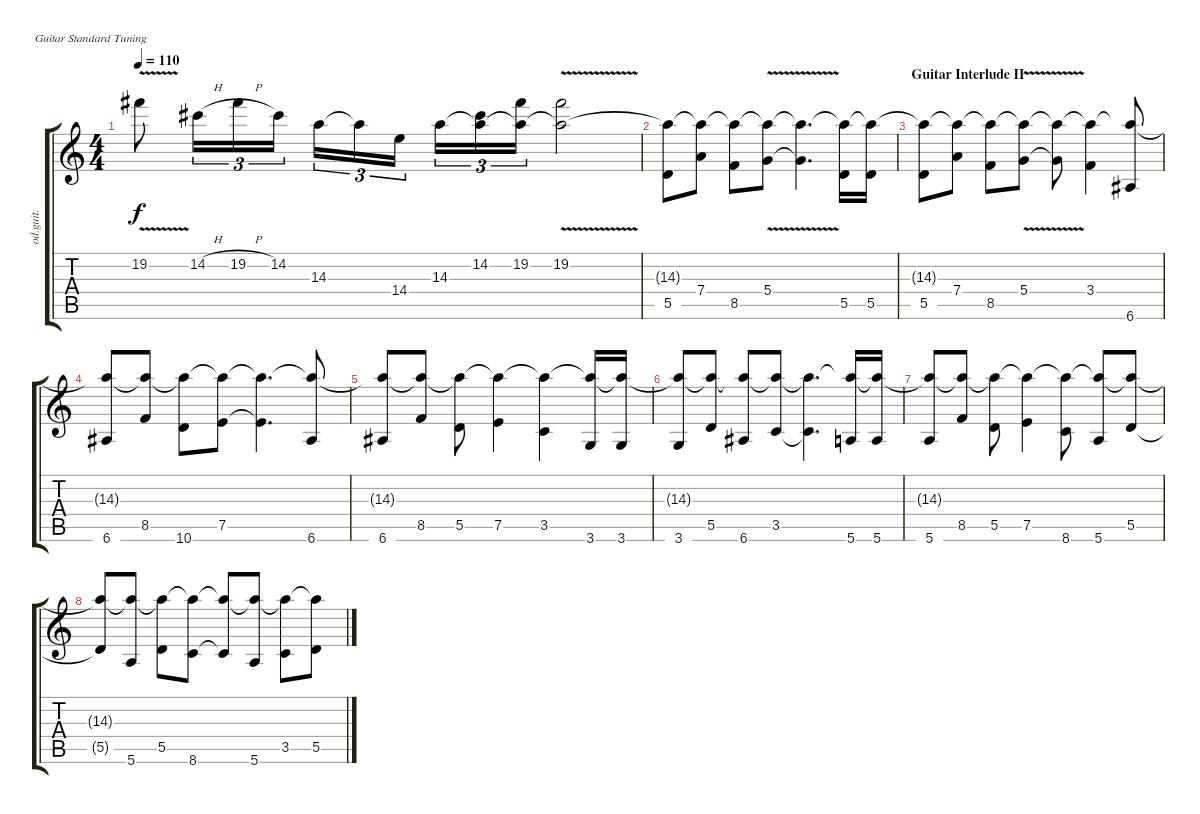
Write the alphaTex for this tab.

\defaultSystemsLayout 4
\bracketExtendMode groupsimilarinstruments
\otherSystemsTrackNameOrientation horizontal
\track ("Dave Murray" "od.guit.") {instrument overdrivenguitar}
\staff {score tabs}
\tuning (E4 B3 G3 D3 A2 E2)
\ts (4 4)
\tempo 110
\clef g2
\ks c
19.2{v acc #}.8{dy f} 14.2{h acc #}.16{tu (3 2)} 19.2{h acc #}.16{tu (3 2)} 14.2{acc #}.16{tu (3 2)} 14.3.16{tu (3 2)} 14.3{t}.16{tu (3 2)} 14.4.16{tu (3 2)} 14.3.16{tu (3 2)} (14.2{acc #} 14.3{t}).16{tu (3 2)} (19.2{acc #} 14.3{t}).16{tu (3 2)} (19.2{v acc #} 14.3{t}).2 |
(5.5 14.3{t}).8 (7.4 14.3{t}).8 (8.5 14.3{t}).8 (5.4{v} 14.3{t}).8 (5.4{v t} 14.3{t}).4{d} (5.5 14.3{t}).16 (5.5 14.3{t}).16 |
\section ("" "Guitar Interlude II")
(5.5 14.3{t}).8 (7.4 14.3{t}).8 (8.5 14.3{t}).8 (5.4{v} 14.3{t}).8 (5.4{v t} 14.3{t}).8 (3.4 14.3{t}).4 (6.6{acc #} 14.3{t}).8 |
(6.6{acc #} 14.3{t}).8 (8.5 14.3{t}).8 (10.6 14.3{t}).8 (7.5 14.3{t}).8 (7.5{t} 14.3{t}).4{d} (6.6{acc #} 14.3{t}).8 |
(6.6{acc #} 14.3{t}).8 (8.5 14.3{t}).8 (5.5 14.3{t}).8 (7.5 14.3{t}).4 (3.5 14.3{t}).4 (3.6 14.3{t}).16 (3.6 14.3{t}).16 |
(3.6 14.3{t}).8 (5.5 14.3{t}).8 (6.6{acc #} 14.3{t}).8 (3.5 14.3{t}).8 (3.5{t} 14.3{t}).4{d} (5.6 14.3{t}).16 (5.6 14.3{t}).16 |
(5.6 14.3{t}).8 (8.5 14.3{t}).8 (5.5 14.3{t}).8 (7.5 14.3{t}).4 (8.6 14.3{t}).8 (5.6 14.3{t}).8 (5.5 14.3{t}).8 |
(5.5{t} 14.3{t}).8 (5.6 14.3{t}).8 (5.5 14.3{t}).8 (8.6 14.3{t}).8 (8.6{t} 14.3{t}).8 (5.6 14.3{t}).8 (3.5 14.3{t}).8 (5.5 14.3{t}).8
